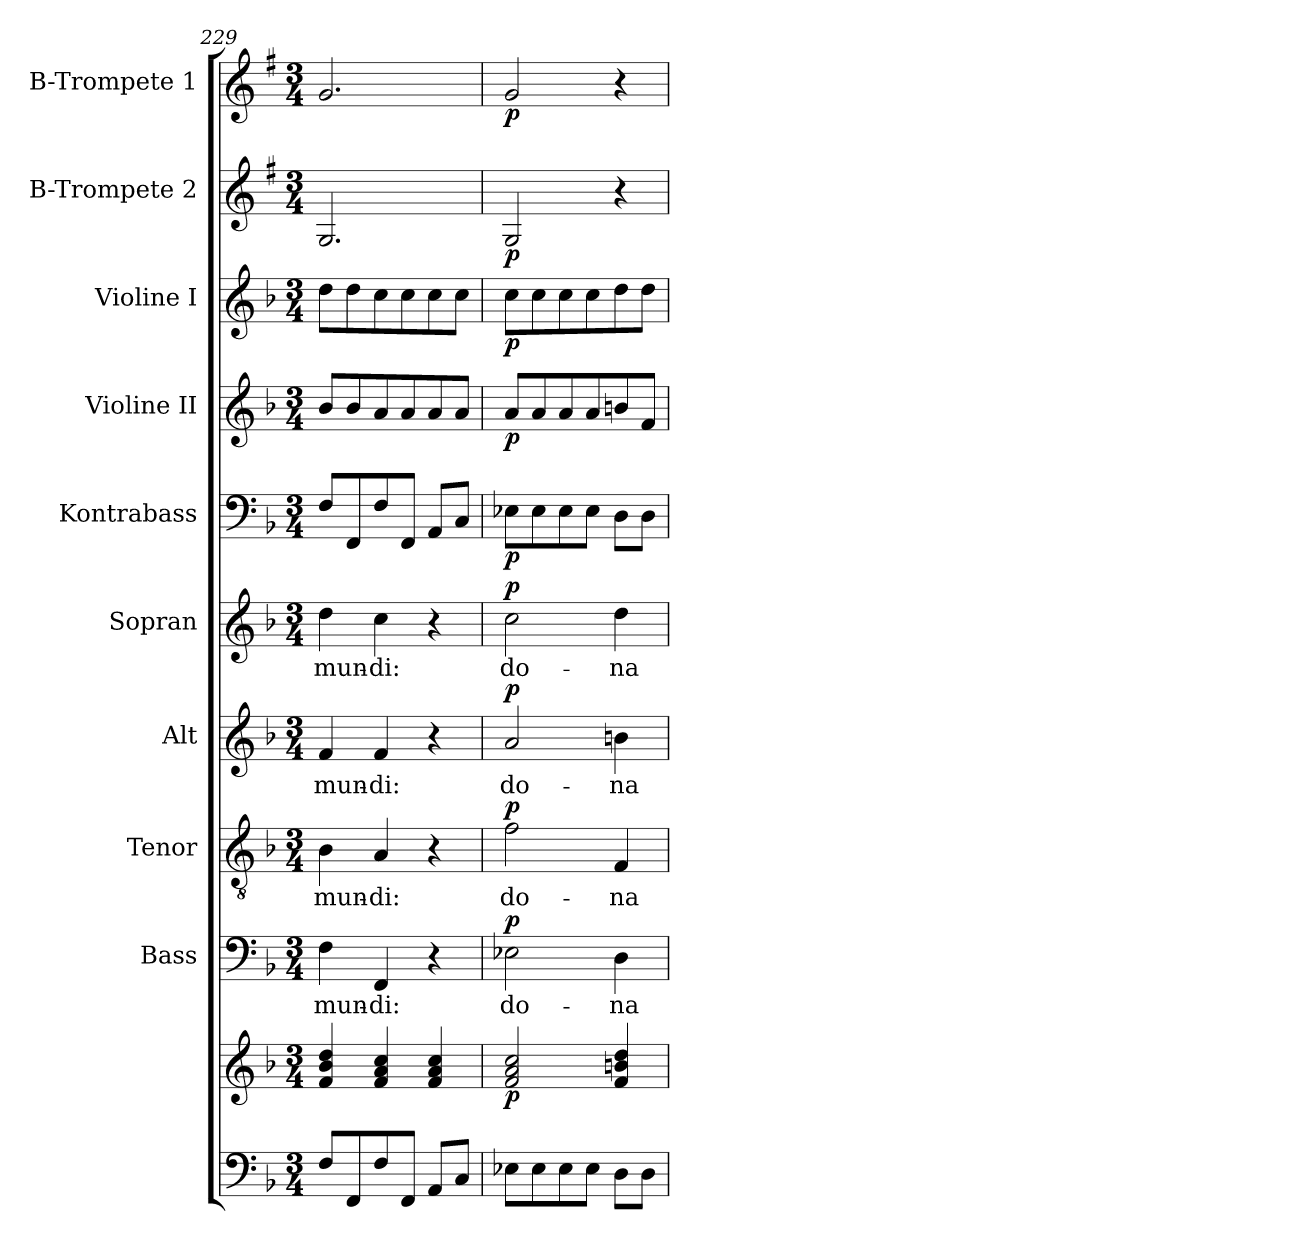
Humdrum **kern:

**kern	**kern	**dynam	**kern	**text	**dynam	**kern	**text	**dynam	**kern	**text	**dynam	**kern	**text	**dynam	**kern	**dynam	**kern	**dynam	**kern	**dynam	**kern	**dynam	**kern	**dynam
*part10	*part10	*part10	*part9	*part9	*part9	*part8	*part8	*part8	*part7	*part7	*part7	*part6	*part6	*part6	*part5	*part5	*part4	*part4	*part3	*part3	*part2	*part2	*part1	*part1
*staff11	*staff10	*staff10/11	*staff9	*staff9	*staff9	*staff8	*staff8	*staff8	*staff7	*staff7	*staff7	*staff6	*staff6	*staff6	*staff5	*staff5	*staff4	*staff4	*staff3	*staff3	*staff2	*staff2	*staff1	*staff1
*	*	*	*I"Bass	*	*	*I"Tenor	*	*	*I"Alt	*	*	*I"Sopran	*	*	*I"Kontrabass	*	*I"Violine II	*	*I"Violine I	*	*I"B-Trompete 2	*	*I"B-Trompete 1	*
*	*	*	*I'B.	*	*	*I'T.	*	*	*I'A.	*	*	*I'S.	*	*	*I'Kb.	*	*I'Vl. II	*	*I'Vl. I	*	*I'B Trp. 2	*	*I'B Trp. 1	*
*clefF4	*clefG2	*	*clefF4	*	*	*clefGv2	*	*	*clefG2	*	*	*clefG2	*	*	*clefF4	*	*clefG2	*	*clefG2	*	*clefG2	*	*clefG2	*
*	*	*	*	*	*	*	*	*	*	*	*	*	*	*	*ITrd7c12	*	*	*	*	*	*ITrd1c2	*	*ITrd1c2	*
*k[b-]	*k[b-]	*	*k[b-]	*	*	*k[b-]	*	*	*k[b-]	*	*	*k[b-]	*	*	*k[b-]	*	*k[b-]	*	*k[b-]	*	*k[b-]	*	*k[b-]	*
*F:	*F:	*	*F:	*	*	*F:	*	*	*F:	*	*	*F:	*	*	*F:	*	*F:	*	*F:	*	*F:	*	*F:	*
*M3/4	*M3/4	*	*M3/4	*	*	*M3/4	*	*	*M3/4	*	*	*M3/4	*	*	*M3/4	*	*M3/4	*	*M3/4	*	*M3/4	*	*M3/4	*
=229	=229	=229	=229	=229	=229	=229	=229	=229	=229	=229	=229	=229	=229	=229	=229	=229	=229	=229	=229	=229	=229	=229	=229	=229
!	!	!	!	!LO:LY:b	!	!	!LO:LY:b	!	!	!LO:LY:b	!	!	!LO:LY:b	!	!	!	!	!	!	!	!	!	!	!
8F/L	4f/ 4b-/ 4dd/	.	4F\	mun-	.	4B-\	mun-	.	4f/	mun-	.	4dd\	mun-	.	8FF/L	.	8b-/L	.	8dd\L	.	2.F/	.	2.f/	.
8FF/	.	.	.	.	.	.	.	.	.	.	.	.	.	.	8FFF/	.	8b-/	.	8dd\	.	.	.	.	.
!	!	!	!	!LO:LY:b	!	!	!LO:LY:b	!	!	!LO:LY:b	!	!	!LO:LY:b	!	!	!	!	!	!	!	!	!	!	!
8F/	4f/ 4a/ 4cc/	.	4FF/	-di:	.	4A/	-di:	.	4f/	-di:	.	4cc\	-di:	.	8FF/	.	8a/	.	8cc\	.	.	.	.	.
8FF/J	.	.	.	.	.	.	.	.	.	.	.	.	.	.	8FFF/J	.	8a/	.	8cc\	.	.	.	.	.
8AA/L	4f/ 4a/ 4cc/	.	4r	.	.	4r	.	.	4r	.	.	4r	.	.	8AAA/L	.	8a/	.	8cc\	.	.	.	.	.
8C/J	.	.	.	.	.	.	.	.	.	.	.	.	.	.	8CC/J	.	8a/J	.	8cc\J	.	.	.	.	.
=230	=230	=230	=230	=230	=230	=230	=230	=230	=230	=230	=230	=230	=230	=230	=230	=230	=230	=230	=230	=230	=230	=230	=230	=230
!	!	!LO:DY:b	!	!LO:LY:b	!LO:DY:a	!	!LO:LY:b	!LO:DY:a	!	!LO:LY:b	!LO:DY:a	!	!LO:LY:b	!LO:DY:a	!	!LO:DY:b	!	!LO:DY:b	!	!LO:DY:b	!	!LO:DY:b	!	!LO:DY:b
8E-X\L	2f/ 2a/ 2cc/	p	2E-X\	do-	p	2f\	do-	p	2a/	do-	p	2cc\	do-	p	8EE-X\L	p	8a/L	p	8cc\L	p	2F/	p	2f/	p
8E-\	.	.	.	.	.	.	.	.	.	.	.	.	.	.	8EE-\	.	8a/	.	8cc\	.	.	.	.	.
8E-\	.	.	.	.	.	.	.	.	.	.	.	.	.	.	8EE-\	.	8a/	.	8cc\	.	.	.	.	.
8E-\J	.	.	.	.	.	.	.	.	.	.	.	.	.	.	8EE-\J	.	8a/	.	8cc\	.	.	.	.	.
!	!	!	!	!LO:LY:b	!	!	!LO:LY:b	!	!	!LO:LY:b	!	!	!LO:LY:b	!	!	!	!	!	!	!	!	!	!	!
8D\L	4f/ 4bn/ 4dd/	.	4D\	-na	.	4F/	-na	.	4bn\	-na	.	4dd\	-na	.	8DD\L	.	8bn/	.	8dd\	.	4r	.	4r	.
8D\J	.	.	.	.	.	.	.	.	.	.	.	.	.	.	8DD\J	.	8f/J	.	8dd\J	.	.	.	.	.
=	=	=	=	=	=	=	=	=	=	=	=	=	=	=	=	=	=	=	=	=	=	=	=	=
*-	*-	*-	*-	*-	*-	*-	*-	*-	*-	*-	*-	*-	*-	*-	*-	*-	*-	*-	*-	*-	*-	*-	*-	*-
